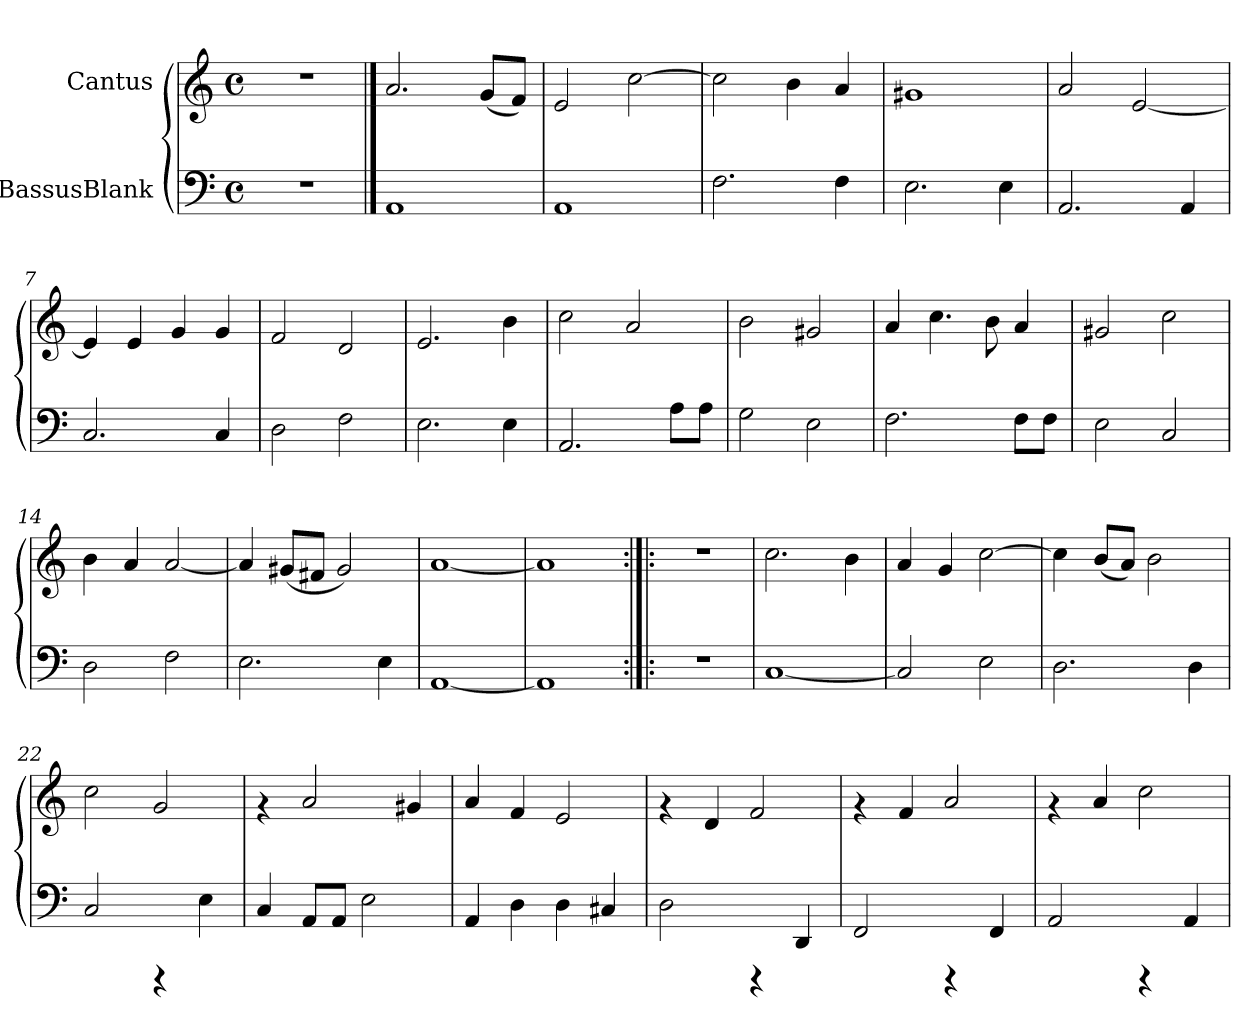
**kern	**kern
*part2	*part1
*staff2	*staff1
*I"BassusBlank	*I"Cantus
!!LO:PB:g=z
*stria5	*stria5
*clefF4	*clefG2
*M4/4	*M4/4
*met(c)	*met(c)
=1	=1
1r	1r
==2	==2
*	*MM144
1AA	2.a/
.	(<8g/L
.	8f/J)
=3	=3
1AA	2e/
.	[>2cc\
=4	=4
2.F\	2cc\]
.	4b\
4F\	4a/
=5	=5
2.E\	1g#X
4E\	.
=6	=6
2.AA/	2a/
.	[<2e/
4AA/	.
=7	=7
2.C/	4e/]
.	4e/
.	4g/
4C/	4g/
!!LO:LB:g=z
=8	=8
2D\	2f/
2F\	2d/
=9	=9
2.E\	2.e/
4E\	4b\
=10	=10
2.AA/	2cc\
.	2a/
8A\L	.
8A\J	.
=11	=11
2G\	2b\
2E\	2g#X/
=12	=12
2.F\	4a/
.	4.cc\
.	8b\
8F\L	4a/
8F\J	.
=13	=13
2E\	2g#X/
2C/	2cc\
=14	=14
2D\	4b\
.	4a/
2F\	[<2a/
=15	=15
2.E\	4a/]
.	(<8g#X/L
.	8f#X/J
.	2g#/)
4E\	.
!!LO:LB:g=z
=16	=16
[<1AA	[<1a
=17	=17
1AA]	1a]
=18:|!|:	=18:|!|:
1r	1r
=19	=19
[<1C	2.cc\
.	4b\
=20	=20
2C/]	4a/
.	4g/
2E\	[>2cc\
=21	=21
2.D\	4cc\]
.	(<8b/L
.	8a/J)
.	2b\
4D\	.
=22	=22
2C/	2cc\
4rCCC	2g/
4E\	.
=23	=23
4C/	4rf
8AA/L	2a/
8AA/J	.
2E\	.
.	4g#X/
!!LO:LB:g=z
=24	=24
4AA/	4a/
4D\	4f/
4D\	2e/
4C#X/	.
=25	=25
2D\	4rf
.	4d/
4rCCC	2f/
4DD/	.
=26	=26
2FF/	4rf
.	4f/
4rCCC	2a/
4FF/	.
=27	=27
2AA/	4rf
.	4a/
4rCCC	2cc\
4AA/	.
=	=
*-	*-
